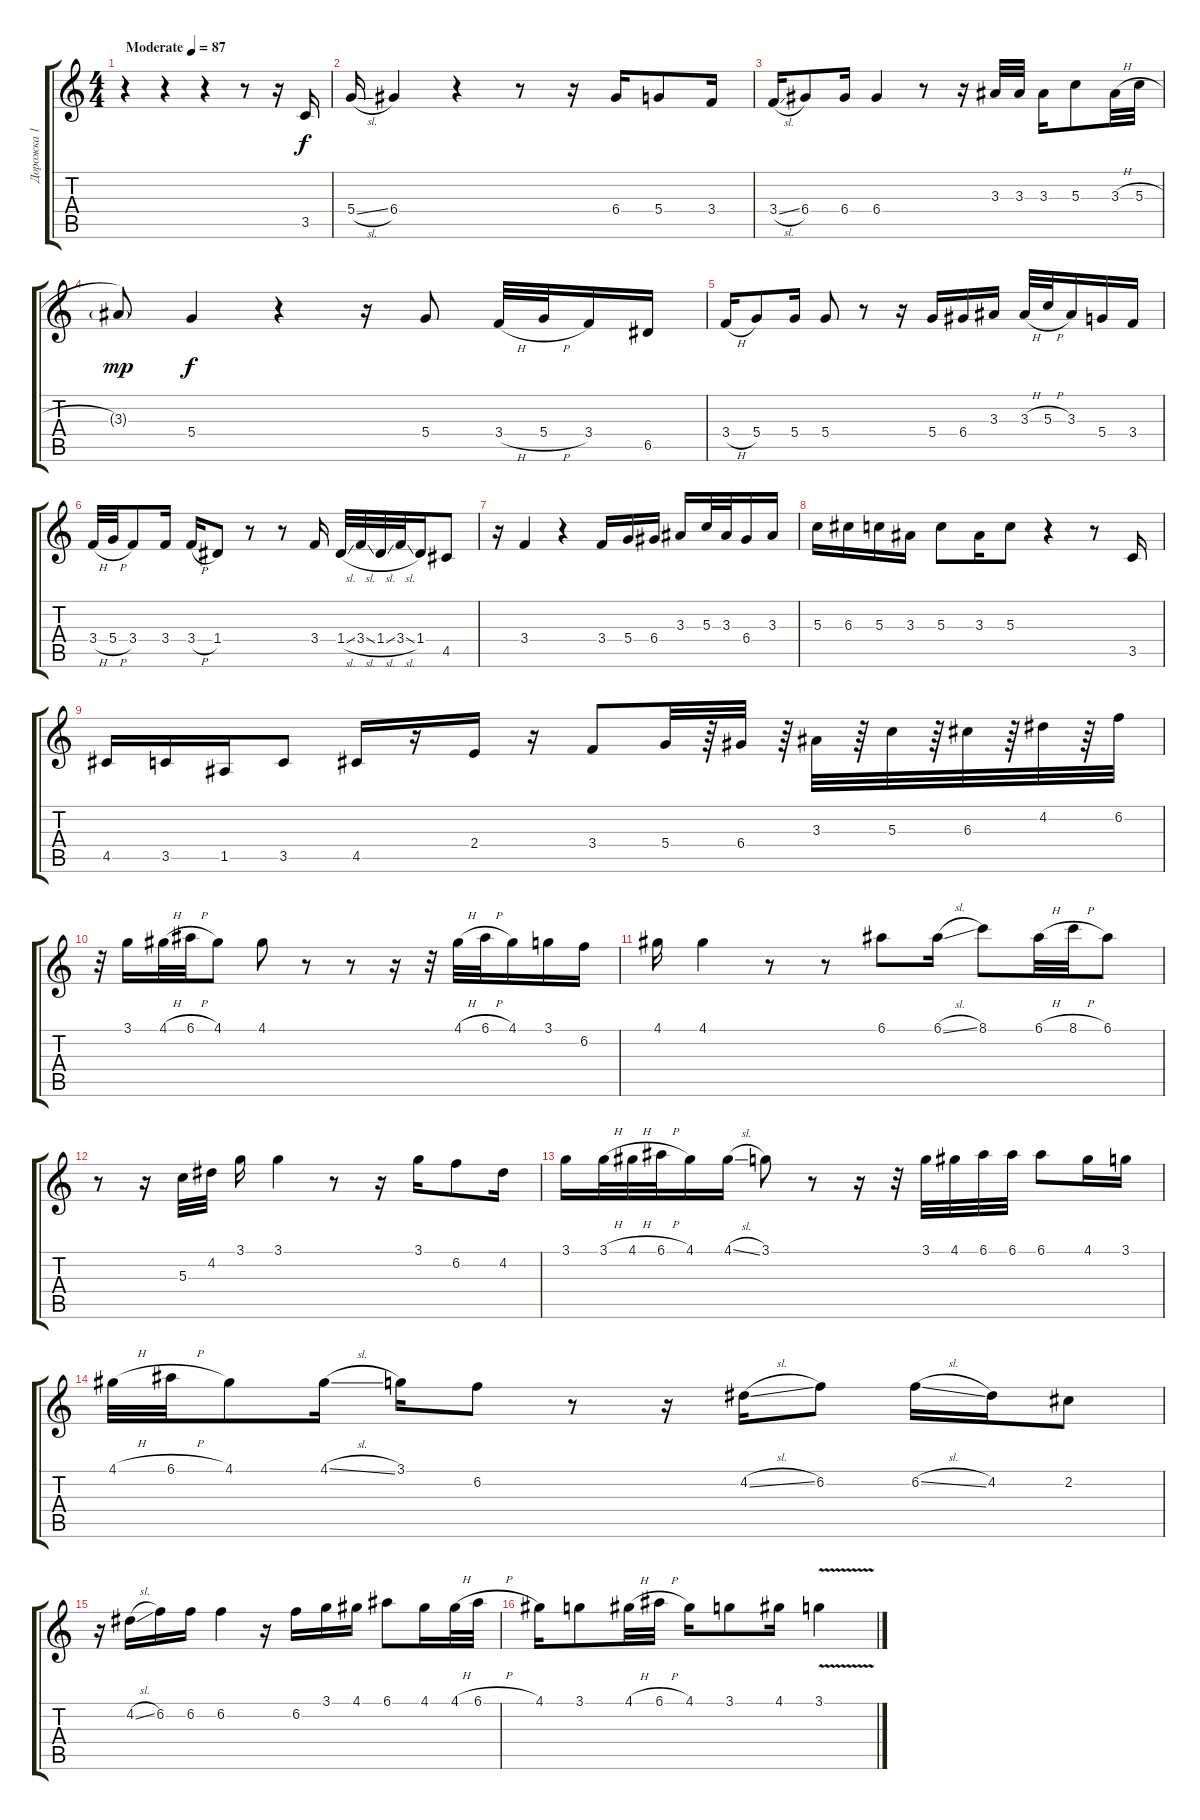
\track ("Дорожка 1" "Дорожка 1") {instrument acousticguitarsteel}
\staff {score tabs}
\tuning (E4 B3 G3 D3 A2 E2) {hide}
\ts (4 4)
\tempo (87 "Moderate")
\clef g2
\ks c
r.4{dy f instrument acousticguitarsteel} r.4 r.4 r.8 r.16 3.5.16 |
5.4{sl}.16 6.4.4 r.4 r.8 r.16 6.4.16 5.4.8 3.4.16 |
3.4{sl}.16 6.4.8 6.4.16 6.4.4 r.8 r.16 3.3.32 3.3.32 3.3.16 5.3.8 3.3{h}.32 5.3{h}.32 |
3.3{g}.8{dy mp} 5.4.4{dy f} r.4 r.16 5.4.8 3.4{h}.32 5.4{h}.32 3.4.16 6.5.16 |
3.4{h}.16 5.4.8 5.4.16 5.4.8 r.8 r.16 5.4.16 6.4.16 3.3.16 3.3{h}.32 5.3{h}.32 3.3.16 5.4.16 3.4.16 |
3.4{h}.32 5.4{h}.32 3.4.8 3.4.16 3.4{h}.16 1.4.8 r.8 r.8 3.4.16 1.4{sl}.32 3.4{sl}.32 1.4{sl}.32 3.4{sl}.32 1.4.16 4.5.8 |
r.16 3.4.4 r.4 3.4.16 5.4.16 6.4.16 3.3.16 5.3.32 3.3.32 6.4.16 3.3.16 |
5.3.16 6.3.16 5.3.16 3.3.16 5.3.8 3.3.16 5.3.8 r.4 r.8 3.5.16 |
4.5.16 3.5.16 1.5.16 3.5.8 4.5.16 r.16 2.4.16 r.16 3.4.8 5.4.32 r.64 6.4.32 r.64 3.3.32 r.64 5.3.32 r.64 6.3.32 r.64 4.2.32 r.64 6.2.32 |
r.32 3.1.16 4.1{h}.32 6.1{h}.32 4.1.8 4.1.8 r.8 r.8 r.16 r.32 4.1{h}.32 6.1{h}.32 4.1.16 3.1.16 6.2.16 |
4.1.16 4.1.4 r.8 r.8 6.1.8 6.1{sl}.16 8.1.8 6.1{h}.32 8.1{h}.32 6.1.8 |
r.8 r.16 5.3.32 4.2.32 3.1.16 3.1.4 r.8 r.16 3.1.16 6.2.8 4.2.16 |
3.1.16 3.1{h}.32 4.1{h}.32 6.1{h}.32 4.1.16 4.1{sl}.16 3.1.8 r.8 r.16 r.32 3.1.32 4.1.32 6.1.32 6.1.32 6.1.8 4.1.16 3.1.16 |
4.1{h}.32 6.1{h}.32 4.1.8 4.1{sl}.16 3.1.16 6.2.8 r.8 r.16 4.2{sl}.16 6.2.8 6.2{sl}.16 4.2.16 2.2.8 |
r.16 4.2{sl}.16 6.2.16 6.2.16 6.2.4 r.16 6.2.16 3.1.16 4.1.16 6.1.8 4.1.16 4.1{h}.32 6.1{h}.32 |
4.1.16 3.1.8 4.1{h}.32 6.1{h}.32 4.1.16 3.1.8 4.1.16 3.1{v}.4
